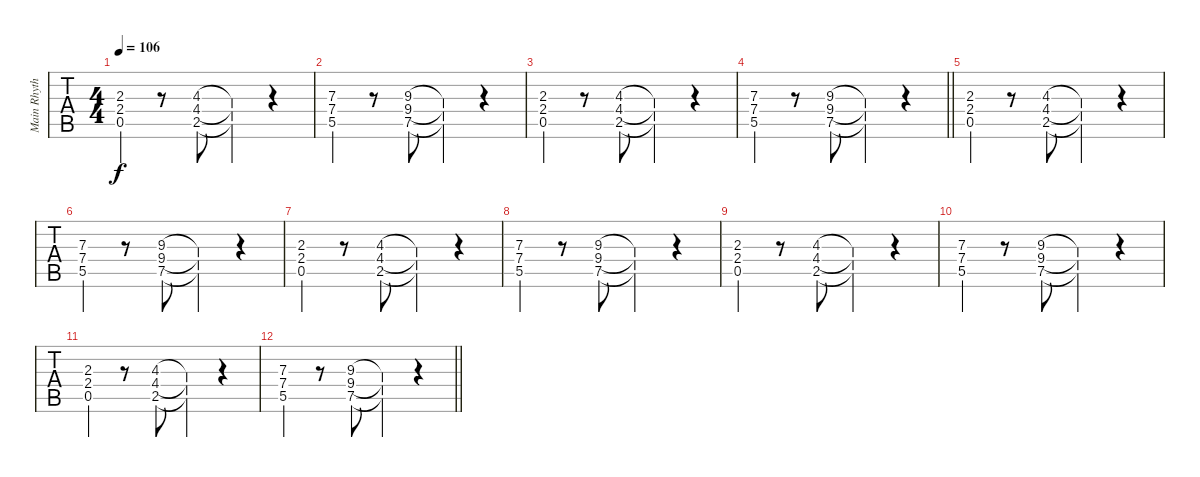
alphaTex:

\track ("Main Rhythm" "Main Rhyth") {instrument overdrivenguitar}
\staff {tabs}
\tuning (E4 B3 G3 D3 A2 E2) {hide}
\ts (4 4)
\tempo 106
\clef g2
\ks c
(2.3 2.4 0.5).4{dy f} r.8 (4.3 4.4 2.5).8 (4.3{t} 4.4{t} 2.5{t}).4 r.4 |
(7.3 7.4 5.5).4 r.8 (9.3 9.4 7.5).8 (9.3{t} 9.4{t} 7.5{t}).4 r.4 |
(2.3 2.4 0.5).4 r.8 (4.3 4.4 2.5).8 (4.3{t} 4.4{t} 2.5{t}).4 r.4 |
\barLineRight lightlight
(7.3 7.4 5.5).4 r.8 (9.3 9.4 7.5).8 (9.3{t} 9.4{t} 7.5{t}).4 r.4 |
(2.3 2.4 0.5).4 r.8 (4.3 4.4 2.5).8 (4.3{t} 4.4{t} 2.5{t}).4 r.4 |
(7.3 7.4 5.5).4 r.8 (9.3 9.4 7.5).8 (9.3{t} 9.4{t} 7.5{t}).4 r.4 |
(2.3 2.4 0.5).4 r.8 (4.3 4.4 2.5).8 (4.3{t} 4.4{t} 2.5{t}).4 r.4 |
(7.3 7.4 5.5).4 r.8 (9.3 9.4 7.5).8 (9.3{t} 9.4{t} 7.5{t}).4 r.4 |
(2.3 2.4 0.5).4 r.8 (4.3 4.4 2.5).8 (4.3{t} 4.4{t} 2.5{t}).4 r.4 |
(7.3 7.4 5.5).4 r.8 (9.3 9.4 7.5).8 (9.3{t} 9.4{t} 7.5{t}).4 r.4 |
(2.3 2.4 0.5).4 r.8 (4.3 4.4 2.5).8 (4.3{t} 4.4{t} 2.5{t}).4 r.4 |
\barLineRight lightlight
(7.3 7.4 5.5).4 r.8 (9.3 9.4 7.5).8 (9.3{t} 9.4{t} 7.5{t}).4 r.4
